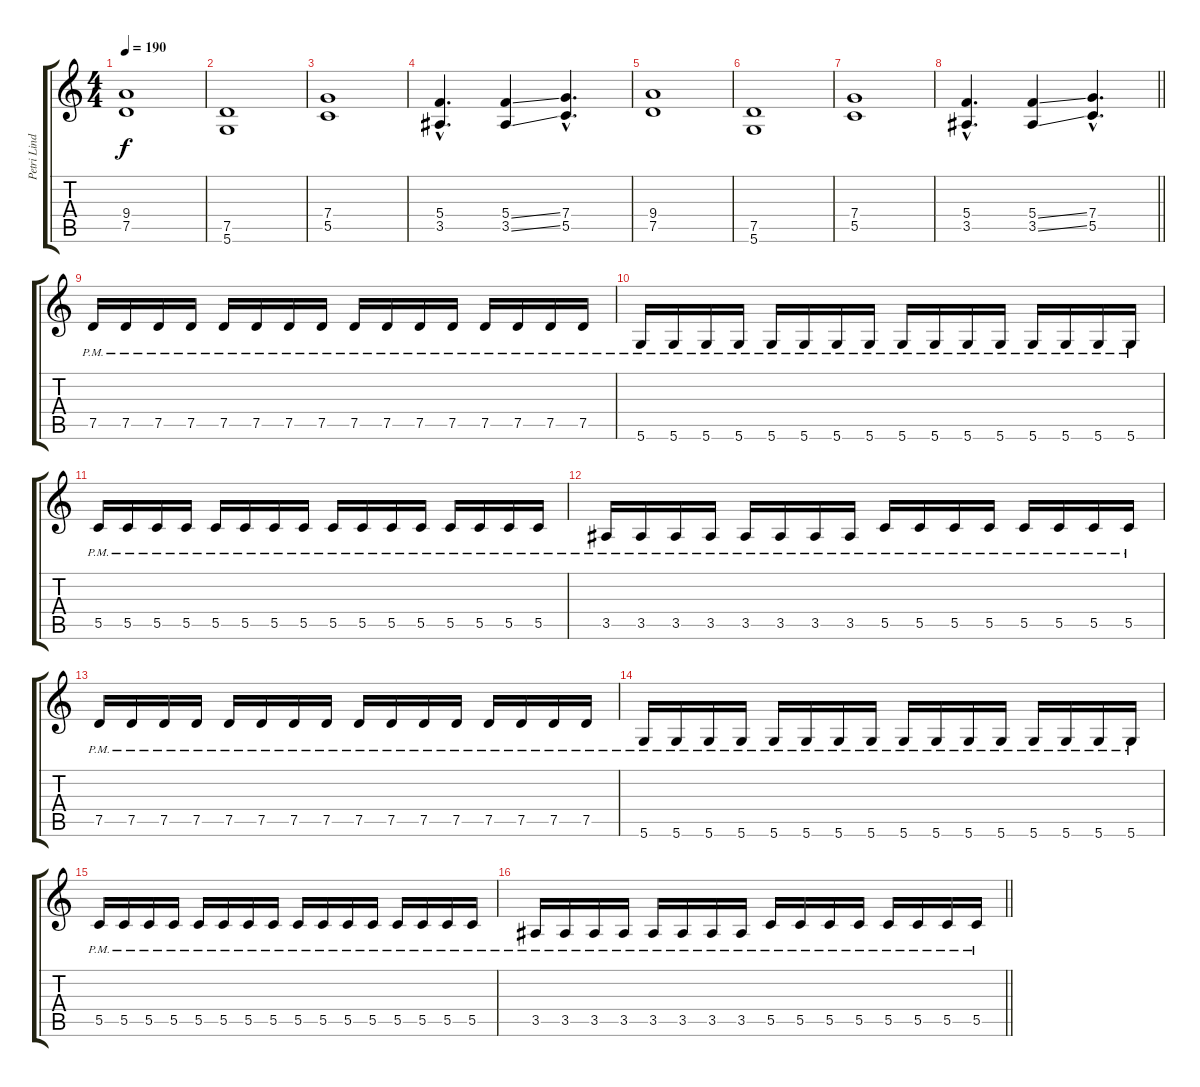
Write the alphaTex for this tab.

\track ("Petri Lindroos" "Petri Lind") {instrument distortionguitar}
\staff {score tabs}
\tuning (D4 A3 F3 C3 G2 D2) {hide}
\ts (4 4)
\tempo 190
\clef g2
\ks c
(9.4 7.5).1{dy f} |
(7.5 5.6).1 |
(7.4 5.5).1 |
(5.4{hac} 3.5{hac}).4{d} (5.4{ss} 3.5{ss}).4 (7.4{hac} 5.5{hac}).4{d} |
(9.4 7.5).1 |
(7.5 5.6).1 |
(7.4 5.5).1 |
\barLineRight lightlight
(5.4{hac} 3.5{hac}).4{d} (5.4{ss} 3.5{ss}).4 (7.4{hac} 5.5{hac}).4{d} |
7.5{pm}.16 7.5{pm}.16 7.5{pm}.16 7.5{pm}.16 7.5{pm}.16 7.5{pm}.16 7.5{pm}.16 7.5{pm}.16 7.5{pm}.16 7.5{pm}.16 7.5{pm}.16 7.5{pm}.16 7.5{pm}.16 7.5{pm}.16 7.5{pm}.16 7.5{pm}.16 |
5.6{pm}.16 5.6{pm}.16 5.6{pm}.16 5.6{pm}.16 5.6{pm}.16 5.6{pm}.16 5.6{pm}.16 5.6{pm}.16 5.6{pm}.16 5.6{pm}.16 5.6{pm}.16 5.6{pm}.16 5.6{pm}.16 5.6{pm}.16 5.6{pm}.16 5.6{pm}.16 |
5.5{pm}.16 5.5{pm}.16 5.5{pm}.16 5.5{pm}.16 5.5{pm}.16 5.5{pm}.16 5.5{pm}.16 5.5{pm}.16 5.5{pm}.16 5.5{pm}.16 5.5{pm}.16 5.5{pm}.16 5.5{pm}.16 5.5{pm}.16 5.5{pm}.16 5.5{pm}.16 |
3.5{pm}.16 3.5{pm}.16 3.5{pm}.16 3.5{pm}.16 3.5{pm}.16 3.5{pm}.16 3.5{pm}.16 3.5{pm}.16 5.5{pm}.16 5.5{pm}.16 5.5{pm}.16 5.5{pm}.16 5.5{pm}.16 5.5{pm}.16 5.5{pm}.16 5.5{pm}.16 |
7.5{pm}.16 7.5{pm}.16 7.5{pm}.16 7.5{pm}.16 7.5{pm}.16 7.5{pm}.16 7.5{pm}.16 7.5{pm}.16 7.5{pm}.16 7.5{pm}.16 7.5{pm}.16 7.5{pm}.16 7.5{pm}.16 7.5{pm}.16 7.5{pm}.16 7.5{pm}.16 |
5.6{pm}.16 5.6{pm}.16 5.6{pm}.16 5.6{pm}.16 5.6{pm}.16 5.6{pm}.16 5.6{pm}.16 5.6{pm}.16 5.6{pm}.16 5.6{pm}.16 5.6{pm}.16 5.6{pm}.16 5.6{pm}.16 5.6{pm}.16 5.6{pm}.16 5.6{pm}.16 |
5.5{pm}.16 5.5{pm}.16 5.5{pm}.16 5.5{pm}.16 5.5{pm}.16 5.5{pm}.16 5.5{pm}.16 5.5{pm}.16 5.5{pm}.16 5.5{pm}.16 5.5{pm}.16 5.5{pm}.16 5.5{pm}.16 5.5{pm}.16 5.5{pm}.16 5.5{pm}.16 |
\barLineRight lightlight
3.5{pm}.16 3.5{pm}.16 3.5{pm}.16 3.5{pm}.16 3.5{pm}.16 3.5{pm}.16 3.5{pm}.16 3.5{pm}.16 5.5{pm}.16 5.5{pm}.16 5.5{pm}.16 5.5{pm}.16 5.5{pm}.16 5.5{pm}.16 5.5{pm}.16 5.5{pm}.16
